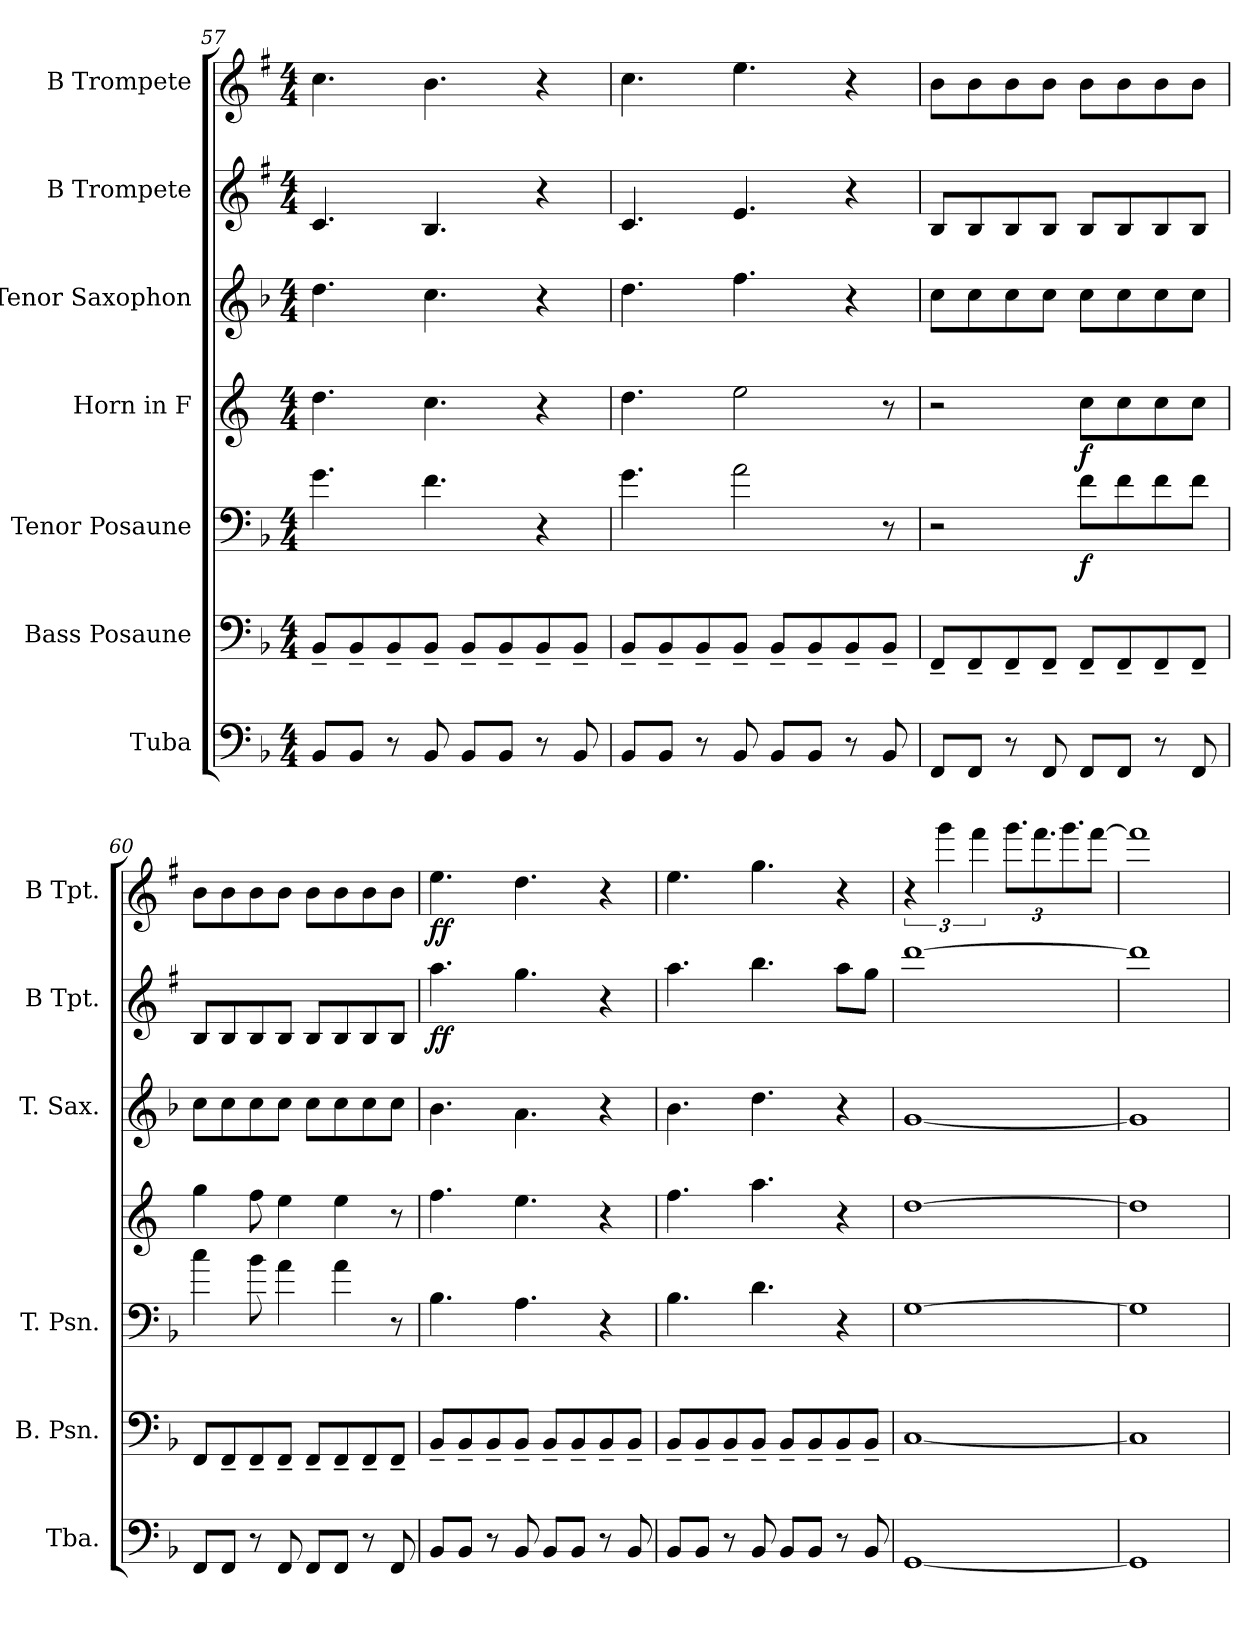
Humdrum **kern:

**kern	**kern	**kern	**dynam	**kern	**dynam	**kern	**kern	**dynam	**kern	**dynam
*part7	*part6	*part5	*part5	*part4	*part4	*part3	*part2	*part2	*part1	*part1
*staff7	*staff6	*staff5	*staff5	*staff4	*staff4	*staff3	*staff2	*staff2	*staff1	*staff1
*I"Tuba	*I"Bass Posaune	*I"Tenor Posaune	*	*I"Horn in F	*	*I"Tenor Saxophon	*I"B Trompete	*	*I"B Trompete	*
*I'Tba.	*I'B. Psn.	*I'T. Psn.	*	*	*	*I'T. Sax.	*I'B Tpt.	*	*I'B Tpt.	*
*clefF4	*clefF4	*clefF4	*	*clefG2	*	*clefG2	*clefG2	*	*clefG2	*
*	*	*	*	*ITrd4c7	*	*ITrd8c14	*ITrd1c2	*	*ITrd1c2	*
*k[b-]	*k[b-]	*k[b-]	*	*k[b-]	*	*k[b-]	*k[b-]	*	*k[b-]	*
*M4/4	*M4/4	*M4/4	*	*M4/4	*	*M4/4	*M4/4	*	*M4/4	*
=57	=57	=57	=57	=57	=57	=57	=57	=57	=57	=57
8BB-/L	8BB-~/L	4.g\	.	4.g\	.	4.d\	4.B-/	.	4.b-\	.
8BB-/J	8BB-~/	.	.	.	.	.	.	.	.	.
8r	8BB-~/	.	.	.	.	.	.	.	.	.
8BB-/	8BB-~/J	4.f\	.	4.f\	.	4.c\	4.A/	.	4.a\	.
8BB-/L	8BB-~/L	.	.	.	.	.	.	.	.	.
8BB-/J	8BB-~/	.	.	.	.	.	.	.	.	.
8r	8BB-~/	4r	.	4r	.	4r	4r	.	4r	.
8BB-/	8BB-~/J	.	.	.	.	.	.	.	.	.
=58	=58	=58	=58	=58	=58	=58	=58	=58	=58	=58
8BB-/L	8BB-~/L	4.g\	.	4.g\	.	4.d\	4.B-/	.	4.b-\	.
8BB-/J	8BB-~/	.	.	.	.	.	.	.	.	.
8r	8BB-~/	.	.	.	.	.	.	.	.	.
8BB-/	8BB-~/J	2a\	.	2a\	.	4.f\	4.d/	.	4.dd\	.
8BB-/L	8BB-~/L	.	.	.	.	.	.	.	.	.
8BB-/J	8BB-~/	.	.	.	.	.	.	.	.	.
8r	8BB-~/	.	.	.	.	4r	4r	.	4r	.
8BB-/	8BB-~/J	8r	.	8r	.	.	.	.	.	.
!!LO:PB:g=z
=59	=59	=59	=59	=59	=59	=59	=59	=59	=59	=59
8FF/L	8FF~/L	2r	.	2r	.	8c\L	8A/L	.	8a\L	.
8FF/J	8FF~/	.	.	.	.	8c\	8A/	.	8a\	.
8r	8FF~/	.	.	.	.	8c\	8A/	.	8a\	.
8FF/	8FF~/J	.	.	.	.	8c\J	8A/J	.	8a\J	.
!	!	!	!LO:DY:b	!	!LO:DY:b	!	!	!	!	!
8FF/L	8FF~/L	8f\L	f	8f\L	f	8c\L	8A/L	.	8a\L	.
8FF/J	8FF~/	8f\	.	8f\	.	8c\	8A/	.	8a\	.
8r	8FF~/	8f\	.	8f\	.	8c\	8A/	.	8a\	.
8FF/	8FF~/J	8f\J	.	8f\J	.	8c\J	8A/J	.	8a\J	.
=60	=60	=60	=60	=60	=60	=60	=60	=60	=60	=60
8FF/L	8FF/L	4cc\	.	4cc\	.	8c\L	8A/L	.	8a\L	.
8FF/J	8FF~/	.	.	.	.	8c\	8A/	.	8a\	.
8r	8FF~/	8b-\	.	8b-\	.	8c\	8A/	.	8a\	.
8FF/	8FF~/J	4a\	.	4a\	.	8c\J	8A/J	.	8a\J	.
8FF/L	8FF~/L	.	.	.	.	8c\L	8A/L	.	8a\L	.
8FF/J	8FF~/	4a\	.	4a\	.	8c\	8A/	.	8a\	.
8r	8FF~/	.	.	.	.	8c\	8A/	.	8a\	.
8FF/	8FF~/J	8r	.	8r	.	8c\J	8A/J	.	8a\J	.
=61	=61	=61	=61	=61	=61	=61	=61	=61	=61	=61
!	!	!	!	!	!	!	!	!LO:DY:b	!	!LO:DY:b
8BB-/L	8BB-~/L	4.B-\	.	4.b-\	.	4.B-\	4.gg\	ff	4.dd\	ff
8BB-/J	8BB-~/	.	.	.	.	.	.	.	.	.
8r	8BB-~/	.	.	.	.	.	.	.	.	.
8BB-/	8BB-~/J	4.A\	.	4.a\	.	4.A\	4.ff\	.	4.cc\	.
8BB-/L	8BB-~/L	.	.	.	.	.	.	.	.	.
8BB-/J	8BB-~/	.	.	.	.	.	.	.	.	.
8r	8BB-~/	4r	.	4r	.	4r	4r	.	4r	.
8BB-/	8BB-~/J	.	.	.	.	.	.	.	.	.
!!LO:PB:g=z
=62	=62	=62	=62	=62	=62	=62	=62	=62	=62	=62
8BB-/L	8BB-~/L	4.B-\	.	4.b-\	.	4.B-\	4.gg\	.	4.dd\	.
8BB-/J	8BB-~/	.	.	.	.	.	.	.	.	.
8r	8BB-~/	.	.	.	.	.	.	.	.	.
8BB-/	8BB-~/J	4.d\	.	4.dd\	.	4.d\	4.aa\	.	4.ff\	.
8BB-/L	8BB-~/L	.	.	.	.	.	.	.	.	.
8BB-/J	8BB-~/	.	.	.	.	.	.	.	.	.
8r	8BB-~/	4r	.	4r	.	4r	8gg\L	.	4r	.
8BB-/	8BB-~/J	.	.	.	.	.	8ff\J	.	.	.
=63	=63	=63	=63	=63	=63	=63	=63	=63	=63	=63
[1GG	[1C	[1G	.	[1g	.	[1G	[1ccc	.	6r	.
.	.	.	.	.	.	.	.	.	6fff\	.
.	.	.	.	.	.	.	.	.	6eee\	.
*	*	*	*	*	*	*	*	*	*Xbrackettup	*
.	.	.	.	.	.	.	.	.	12.fff\L	.
.	.	.	.	.	.	.	.	.	12.eee\	.
.	.	.	.	.	.	.	.	.	12.fff\	.
.	.	.	.	.	.	.	.	.	[8eee\J	.
=64	=64	=64	=64	=64	=64	=64	=64	=64	=64	=64
1GG]	1C]	1G]	.	1g]	.	1G]	1ccc]	.	1eee]	.
=	=	=	=	=	=	=	=	=	=	=
*-	*-	*-	*-	*-	*-	*-	*-	*-	*-	*-
